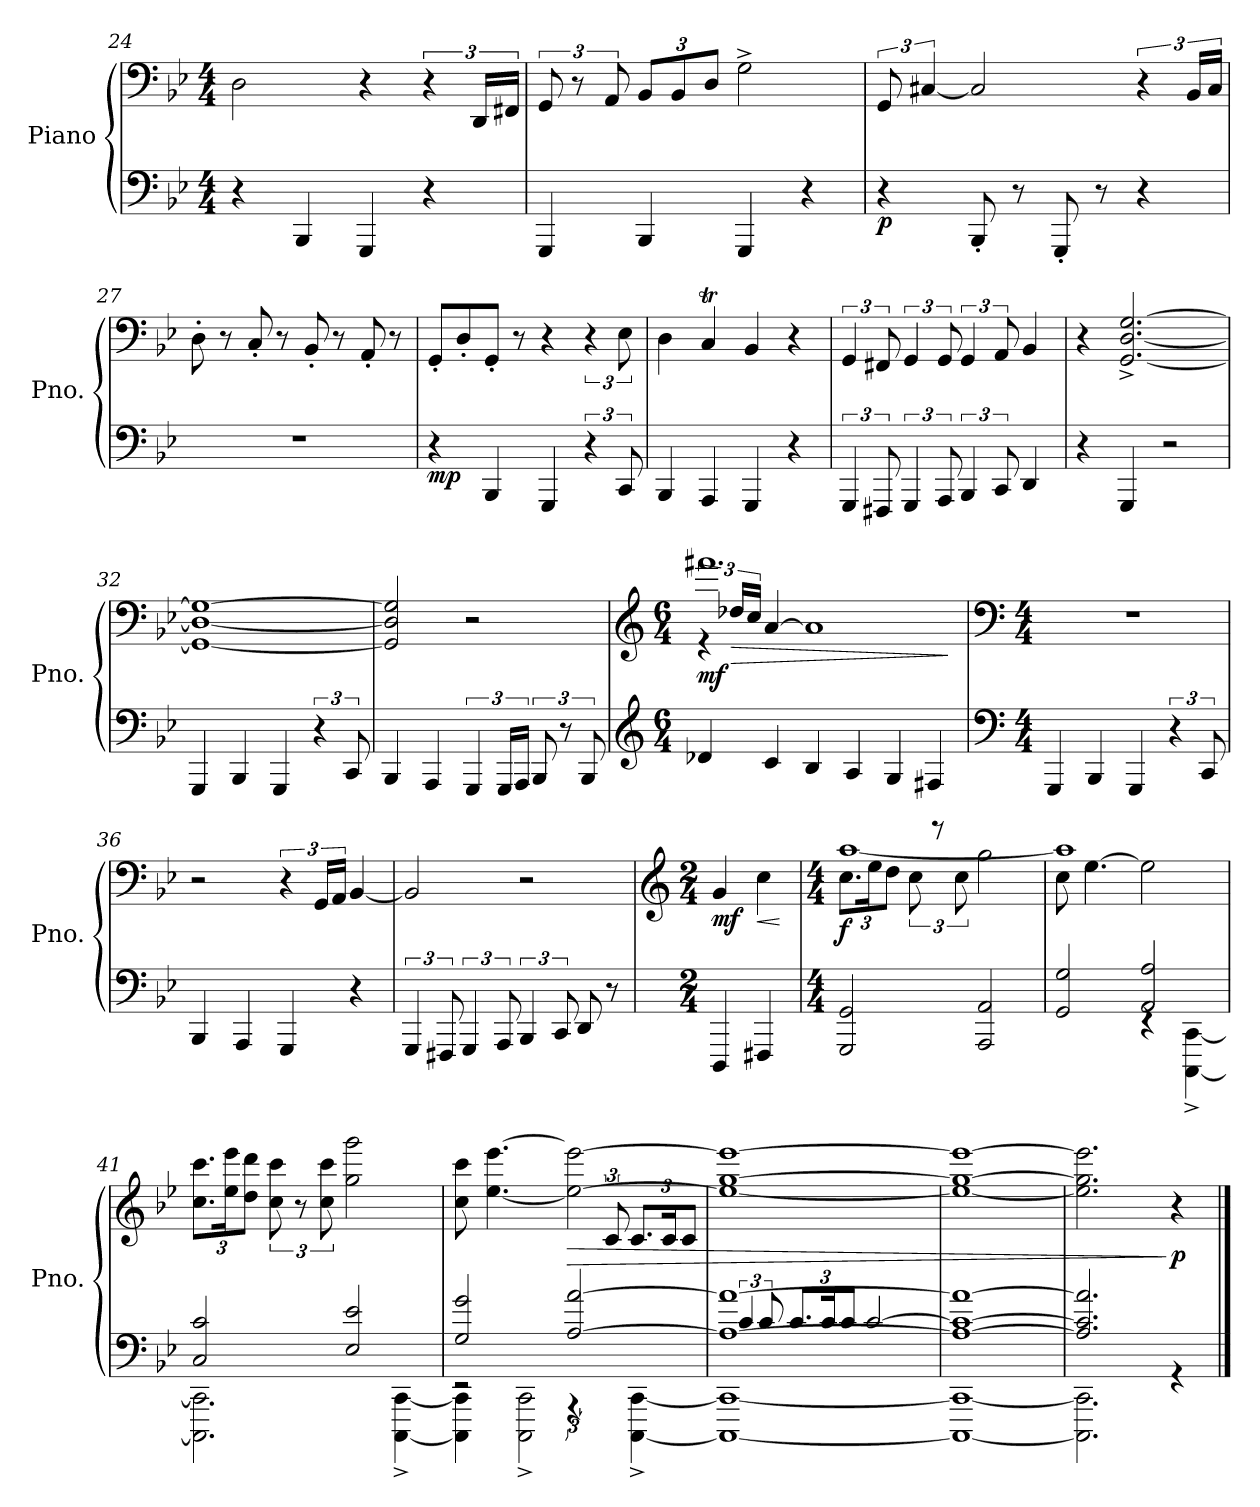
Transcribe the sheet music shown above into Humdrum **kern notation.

**kern	**kern	**dynam
*part1	*part1	*part1
*staff2	*staff1	*staff1/2
*I"Piano	*	*
*I'Pno.	*	*
*clefF4	*clefF4	*
*k[b-e-]	*k[b-e-]	*
*M4/4	*M4/4	*
=24	=24	=24
4r	2D\	.
4BBB-/	.	.
4GGG/	4r	.
4r	6r	.
.	24DD/LL	.
.	24FF#X/JJ	.
!!LO:LB:g=z
=25	=25	=25
4GGG/	12GG/	.
.	12r	.
.	12AA/	.
*	*Xbrackettup	*
4BBB-/	12BB-/L	.
.	12BB-/	.
.	12D/J	.
4GGG/	2G^\	.
4r	.	.
=26	=26	=26
*	*brackettup	*
!	!	!LO:DY:b=2
4r	12GG/	p
.	[6C#X/	.
8BBB-'/	2C#/]	.
8r	.	.
8GGG'/	.	.
8r	.	.
4r	6r	.
.	24BB-/LL	.
.	24C#/JJ	.
=27	=27	=27
1r	8D'\	.
.	8r	.
.	8C'/	.
.	8r	.
.	8BB-'/	.
.	8r	.
.	8AA'/	.
.	8r	.
=28	=28	=28
!	!	!LO:DY:b=2
4r	8GG'/L	mp
.	8D'/	.
4BBB-/	8GG'/J	.
.	8r	.
4GGG/	4r	.
6r	6r	.
12CC/	12E-\	.
=29	=29	=29
4BBB-/	4D\	.
4AAA/	4CT/	.
4GGG/	4BB-/	.
4r	4r	.
!!LO:LB:g=z
=30	=30	=30
6GGG/	6GG/	.
12FFF#X/	12FF#X/	.
6GGG/	6GG/	.
12AAA/	12GG/	.
6BBB-/	6GG/	.
12CC/	12AA/	.
4DD/	4BB-/	.
=31	=31	=31
4r	4r	.
4GGG/	[2.GG/^ [2.D/^ [2.G/^	.
2r	.	.
=32	=32	=32
4GGG/	1GG_ 1D_ 1G_	.
4BBB-/	.	.
4GGG/	.	.
6r	.	.
12CC/	.	.
=33	=33	=33
4BBB-/	2GG/] 2D/] 2G/]	.
4AAA/	.	.
6GGG/	2r	.
24GGG/LL	.	.
24AAA/JJ	.	.
12BBB-/	.	.
12r	.	.
12BBB-/	.	.
=34	=34	=34
*clefG2	*clefG2	*
*M6/4	*M6/4	*
!	!	!LO:HP:b
*	*^	*
!	!	!	!LO:DY:n=1:b
4d-X/	6re	1.fff#X	> mf
.	24dd-X/LL	.	.
.	24cc/JJ	.	.
4c/	[4a/	.	.
4B-/	1a]	.	.
4A/	.	.	.
4G/	.	.	.
4F#X/	.	.	.
*	*v	*v	*
.	.	]
!!LO:LB:g=z
=35	=35	=35
*clefF4	*clefF4	*
*M4/4	*M4/4	*
!	!	!LO:DY:b=2
!	!	!LO:DY:n=1:b
4GGG/	1r	mp p
4BBB-/	.	.
4GGG/	.	.
6r	.	.
12CC/	.	.
=36	=36	=36
4BBB-/	2r	.
4AAA/	.	.
4GGG/	6r	.
.	24GG/LL	.
.	24AA/JJ	.
4r	[4BB-/	.
=37	=37	=37
6GGG/	2BB-/]	.
12FFF#X/	.	.
6GGG/	.	.
12AAA/	.	.
6BBB-/	2r	.
12CC/	.	.
8DD/	.	.
8r	.	.
=38	=38	=38
*	*clefG2	*
*M2/4	*M2/4	*
!	!	!LO:DY:b
4DDD/	4g/	mf
!	!	!LO:HP:b
4FFF#X/	4cc\	<
.	.	[
=39	=39	=39
*M4/4	*M4/4	*
*	*Xbrackettup	*
*	*^	*
!	!	!	!LO:DY:b
2GGG/ 2GG/	12.cc\L	[1aa	f
.	24ee-\K	.	.
.	12dd\J	.	.
*	*brackettup	*	*
.	12cc\	.	.
.	12r	.	.
.	12cc\	.	.
2AAA/ 2AA/	2gg\	.	.
=40	=40	=40	=40
*^	*	*	*
2GG/ 2G/	2ryy	8cc\	1aa]	.
.	.	[4.ee-\	.	.
2AA/ 2A/	4rEE	2ee-\]	.	.
.	[4CCC\^ [4CC\^	.	.	.
*	*	*v	*v	*
!!LO:LB:g=z
=41	=41	=41	=41
*	*	*Xbrackettup	*
2C/ 2c/	2.CCC\] 2.CC\]	12.cc\ 12.ccc\L	.
.	.	24ee-\ 24eee-\K	.
.	.	12dd\ 12ddd\J	.
*	*	*brackettup	*
.	.	12cc\ 12ccc\	.
.	.	12r	.
.	.	12cc\ 12ccc\	.
2E-/ 2e-/	.	2gg\ 2ggg\	.
.	[4CCC\^ [4CC\^	.	.
=42	=42	=42	=42
*	*^	*^	*
2G/ 2g/	4CCC\] 4CC\]	2rEE	8cc\ 8ccc\	3%2ryy	.
.	.	.	[4.ee-\ [4.eee-\	.	.
.	2CCC\^ 2CC\^	.	.	.	.
!	!	!	!	!	!LO:HP:b
[2A/ [2a/	.	6rAAA	2ee-\_ 2eee-\_	.	>
.	.	3ryy	.	12c/	.
*	*	*	*	*Xbrackettup	*
.	[4CCC\^ [4CC\^	.	.	12.c/L	.
.	.	.	.	24c/K	.
.	.	.	.	12c/J	.
*	*	*	*v	*v	*
=43	=43	=43	=43	=43
1A_ 1a_	1CCC_ 1CC_	6c/	1ee-_ [1gg 1eee-_	.
.	.	12c/	.	.
*	*	*Xbrackettup	*	*
.	.	12.c/L	.	.
.	.	24c/K	.	.
.	.	12c/J	.	.
.	.	[2c/	.	.
*	*v	*v	*	*
=44	=44	=44	=44
1A_ 1c_ 1a_	1CCC_ 1CC_	1ee-_ 1gg_ 1eee-_	.
=45	=45	=45	=45
2.A/] 2.c/] 2.a/]	2.CCC\] 2.CC\]	2.ee-\] 2.gg\] 2.eee-\]	.
!	!	!	!LO:DY:n=1:b
4rGG	4ryy	4r	] p
*v	*v	*	*
==	==	==
*-	*-	*-
